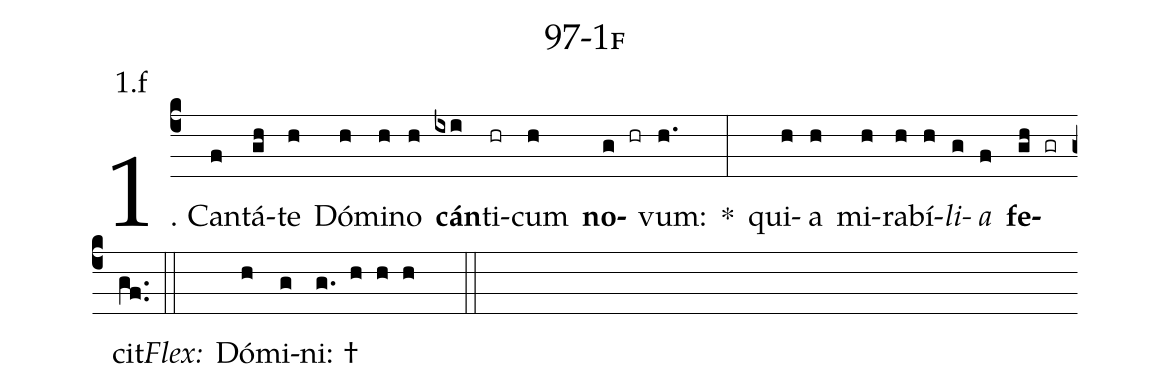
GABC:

name: 97-1f;
annotation: 1.f;
%%
(c4)1. Can(f)tá(gh)te(h) Dó(h)mi(h)no(h) <b>cán</b>(ixi)ti(hr)cum(h) <b>no</b>(g hr)vum:(h.) *(:) qui(h)a(h) mi(h)ra(h)bí(h)<i>li</i>(g)<i>a</i>(f) <b>fe</b>(gh gr)cit.(gf..) (::)
<i>Flex:</i>()  Dó(h)mi(g)ni: †(g. h h h  ::)
